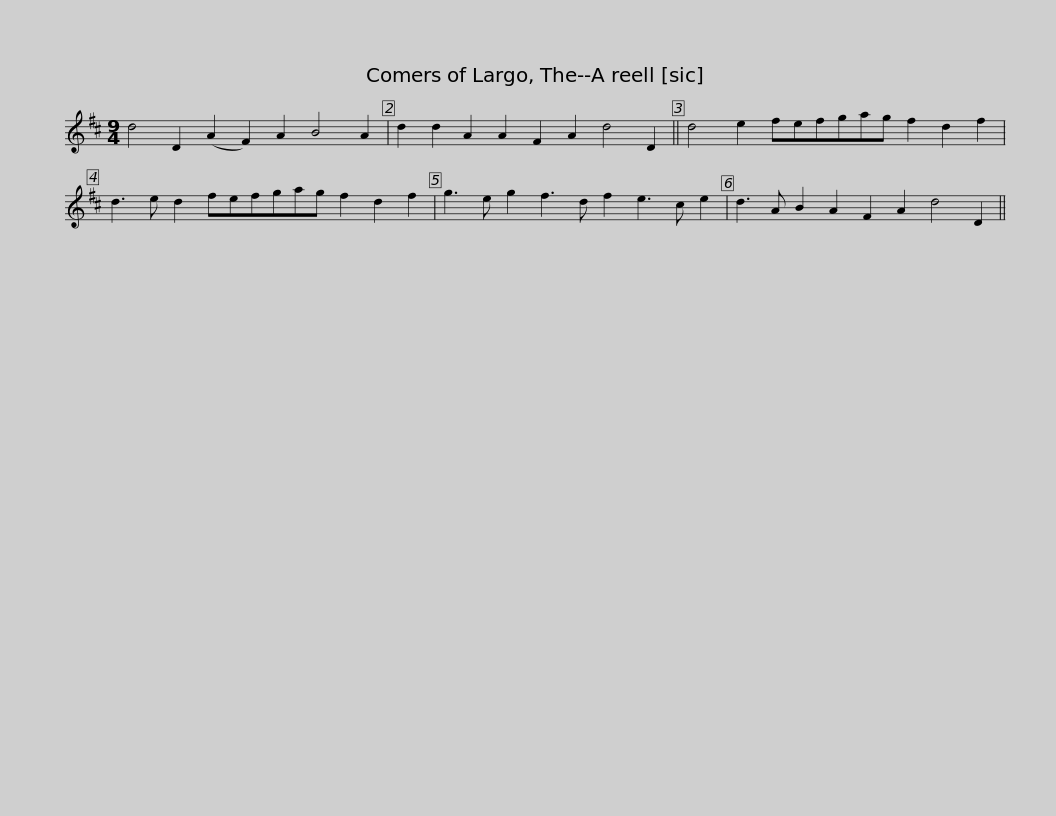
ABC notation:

X:1
L:1/8
M:9/4
I:linebreak $
K:D
V:1 treble
V:1
 d4 D2 (A2 F2) A2 B4 A2 | d2 d2 A2 A2 F2 A2 d4 D2 || d4 e2 fefgag f2 d2 f2 |$ d3 e d2 fefgag f2 d2 f2 | g3 e g2 f3 d f2 e3 c e2 | %5
 d3 A B2 A2 F2 A2 d4 D2 || %6
